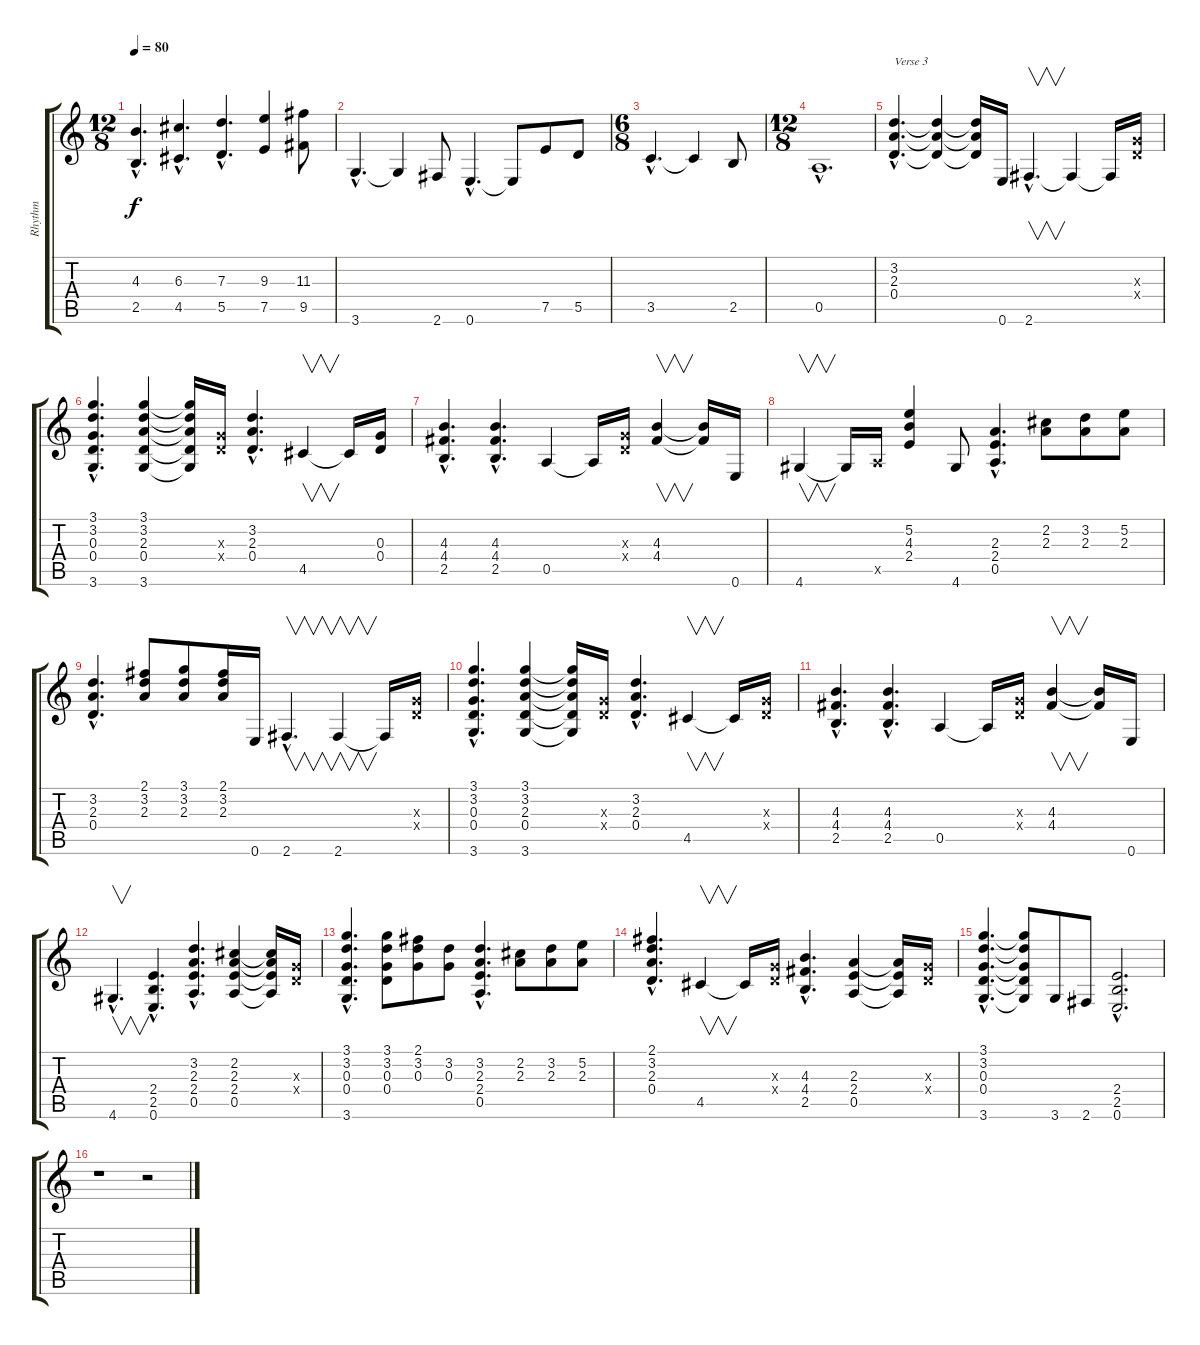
\track ("Rhythm" "Rhythm") {instrument distortionguitar}
\staff {score tabs}
\tuning (E4 B3 G3 D3 A2 E2) {hide}
\ts (12 8)
\tempo 80
\clef g2
\ks c
(4.3{hac} 2.5{hac}).4{d dy f} (6.3{hac} 4.5{hac}).4{d} (7.3{hac} 5.5{hac}).4{d} (9.3 7.5).4 (11.3 9.5).8 |
3.6{hac}.4{d} 3.6{t}.4 2.6.8 0.6{hac}.4{d} 0.6{t}.8 7.5.8 5.5.8 |
\ts (6 8)
3.5{hac}.4{d} 3.5{t}.4 2.5.8 |
\ts (12 8)
0.5{hac}.1{d} |
(3.2{hac} 2.3{hac} 0.4{hac}).4{d txt "Verse 3"} (3.2{t} 2.3{t} 0.4{t}).4 (3.2{t} 2.3{t} 0.4{t}).16 0.6.16 2.6{hac}.4{v d} 2.6{t}.4 2.6{t}.16 (0.3{x} 0.4{x}).16 |
(3.1{hac} 3.2{hac} 0.3{hac} 0.4{hac} 3.6{hac}).4{d} (3.1 3.2 2.3 0.4 3.6).4 (3.1{t} 3.2{t} 2.3{t} 0.4{t} 3.6{t}).16 (0.3{x} 0.4{x}).16 (3.2{hac} 2.3{hac} 0.4{hac}).4{d} 4.5.4{v} 4.5{t}.16 (0.3 0.4).16 |
(4.3{hac} 4.4{hac} 2.5{hac}).4{d} (4.3{hac} 4.4{hac} 2.5{hac}).4{d} 0.5.4 0.5{t}.16 (0.3{x} 0.4{x}).16 (4.3 4.4).4{v} (4.3{t} 4.4{t}).16 0.6.16 |
4.6.4{v} 4.6{t}.16 0.5{x}.16 (5.2 4.3 2.4).4 4.6.8 (2.3{hac} 2.4{hac} 0.5{hac}).4{d} (2.2 2.3).8 (3.2 2.3).8 (5.2 2.3).8 |
(3.2{hac} 2.3{hac} 0.4{hac}).4{d} (2.1 3.2 2.3).8 (3.1 3.2 2.3).8 (2.1 3.2 2.3).16 0.6.16 2.6{hac}.4{v d} 2.6.4{v} 2.6{t}.16 (0.3{x} 0.4{x}).16 |
(3.1{hac} 3.2{hac} 0.3{hac} 0.4{hac} 3.6{hac}).4{d} (3.1 3.2 2.3 0.4 3.6).4 (3.1{t} 3.2{t} 2.3{t} 0.4{t} 3.6{t}).16 (0.3{x} 0.4{x}).16 (3.2{hac} 2.3{hac} 0.4{hac}).4{d} 4.5.4{v} 4.5{t}.16 (0.3{x} 0.4{x}).16 |
(4.3{hac} 4.4{hac} 2.5{hac}).4{d} (4.3{hac} 4.4{hac} 2.5{hac}).4{d} 0.5.4 0.5{t}.16 (0.3{x} 0.4{x}).16 (4.3 4.4).4{v} (4.3{t} 4.4{t}).16 0.6.16 |
4.6{hac}.4{v d} (2.4{hac} 2.5{hac} 0.6{hac}).4{d} (3.2{hac} 2.3{hac} 2.4{hac} 0.5{hac}).4{d} (2.2 2.3 2.4 0.5).4 (2.2{t} 2.3{t} 2.4{t} 0.5{t}).16 (0.3{x} 0.4{x}).16 |
(3.1{hac} 3.2{hac} 0.3{hac} 0.4{hac} 3.6{hac}).4{d} (3.1 3.2 0.3 0.4).8 (2.1 3.2 0.3).8 (3.2 0.3).8 (3.2{hac} 2.3{hac} 2.4{hac} 0.5{hac}).4{d} (2.2 2.3).8 (3.2 2.3).8 (5.2 2.3).8 |
(2.1{hac} 3.2{hac} 2.3{hac} 0.4{hac}).4{d} 4.5.4{v} 4.5{t}.16 (0.3{x} 0.4{x}).16 (4.3{hac} 4.4{hac} 2.5{hac}).4{d} (2.3 2.4 0.5).4 (2.3{t} 2.4{t} 0.5{t}).16 (0.3{x} 0.4{x}).16 |
(3.1{hac} 3.2{hac} 0.3{hac} 0.4{hac} 3.6{hac}).4{d} (3.1{t} 3.2{t} 0.3{t} 0.4{t} 3.6{t}).8 3.6.8 2.6.8 (2.4{hac} 2.5{hac} 0.6{hac}).2{d} |
r.1 r.2
